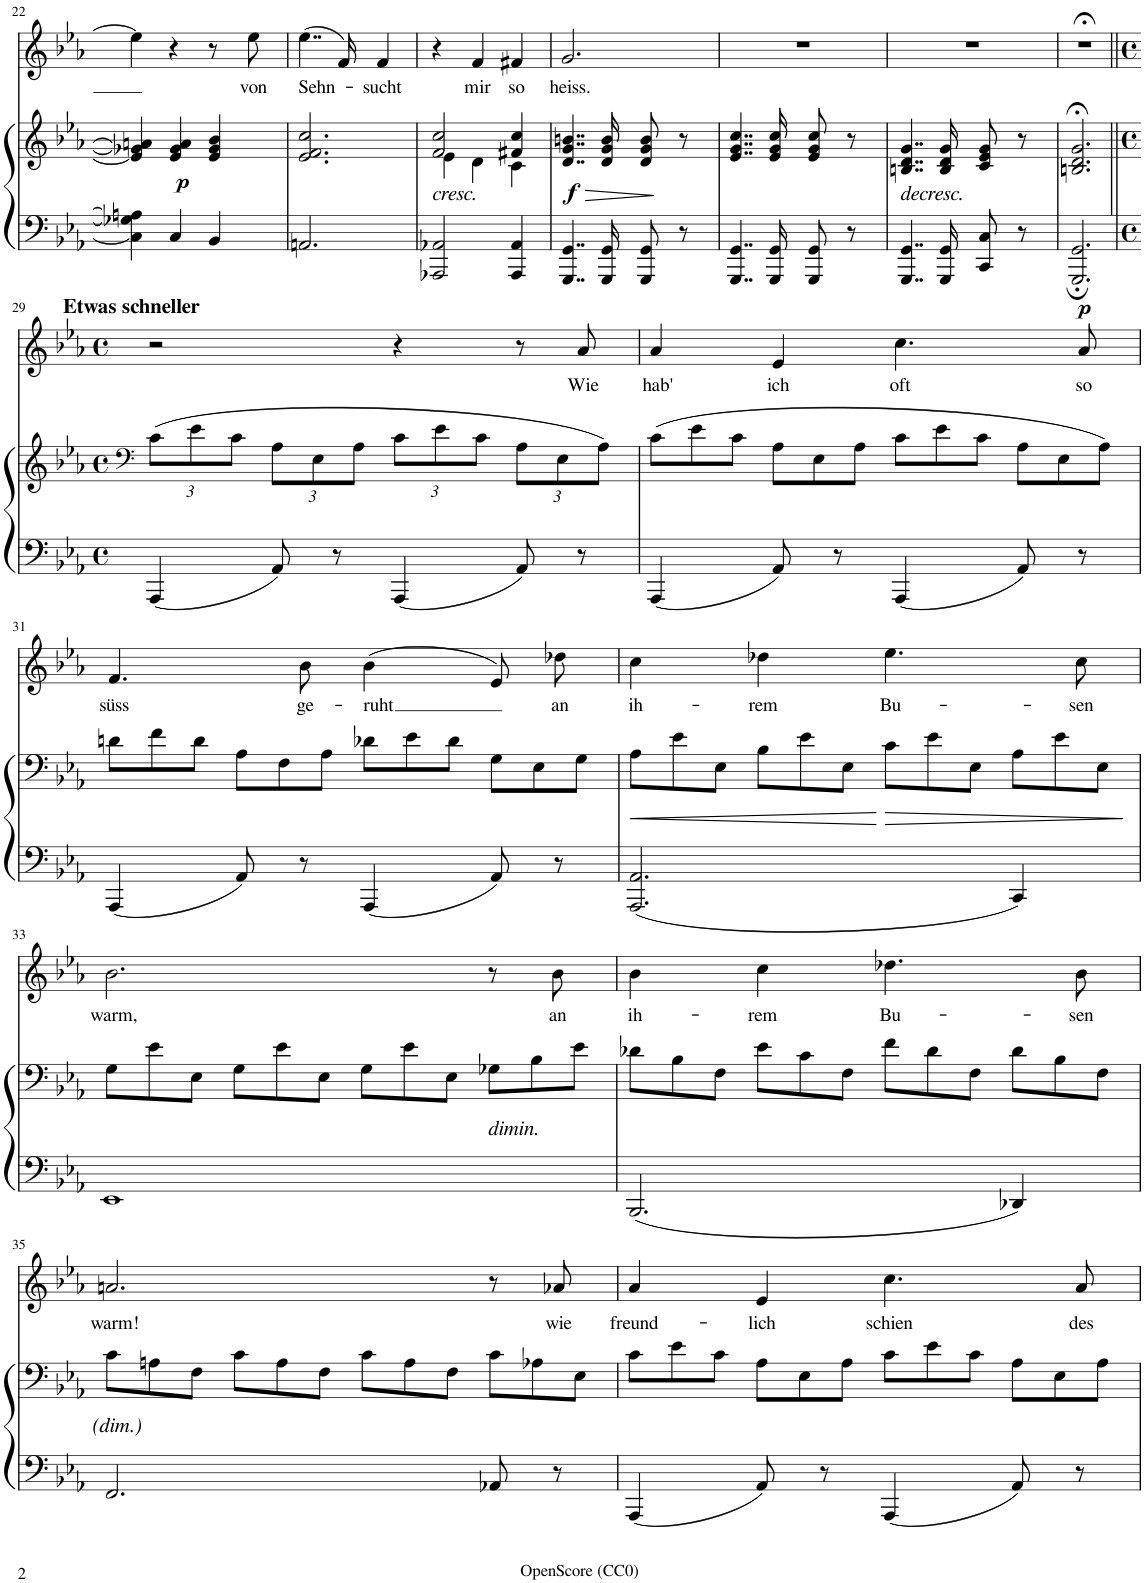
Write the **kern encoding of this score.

**kern	**kern	**dynam	**kern	**text
*part2	*part2	*part2	*part1	*part1
*staff3	*staff2	*staff2/3	*staff1	*staff1
*I"Piano	*	*	*I"Voice	*
*I'Pno	*	*	*	*
!!LO:PB:g=z
*clefF4	*clefG2	*	*clefG2	*
*k[b-e-a-]	*k[b-e-a-]	*	*k[b-e-a-]	*
*M3/4	*M3/4	*	*M3/4	*
=22	=22	=22	=22	=22
4C\] 4G-X\] 4An\]	4e-/] 4g-X/] 4an/]	.	4ee-\]	.
!	!	!LO:DY:b	!	!
4C/	4e-/ 4g-/ 4a/	p	4r	.
4BB-/	4e-/ 4g-/ 4b-/	.	8r	.
!	!	!	!	!LO:LY:b
.	.	.	8ee-\	von
=23	=23	=23	=23	=23
!	!	!	!	!LO:LY:b
2.AAn/	2.e-/ 2.f/ 2.cc/	.	(4..ee-\	Sehn-
.	.	.	16f/)	.
!	!	!	!	!LO:LY:b
.	.	.	4f/	-sucht
=24	=24	=24	=24	=24
*	*^	*	*	*
!	!LO:TX:b:i:t=cresc.	!	!	!	!
2AAA-X/ 2AA-X/	2f/ 2cc/	4e-\	.	4r	.
!	!	!	!	!	!LO:LY:b
.	.	4d\	.	4f/	mir
!	!	!	!	!	!LO:LY:b
4AAA-/ 4AA-/	4f#X/ 4cc/	4c\	.	4f#X/	so
=25	=25	=25	=25	=25	=25
!	!	!	!LO:HP:b	!	!LO:LY:b
!	!	!	!LO:DY:n=1:b	!	!
*	*v	*v	*	*	*
4..GGG/ 4..GG/	4..d/ 4..g/ 4..bn/	> f	2.g/	heiss.
16GGG/ 16GG/	16d/ 16g/ 16b/	.	.	.
8GGG/ 8GG/	8d/ 8g/ 8b/	.	.	.
8r	8r	]	.	.
=26	=26	=26	=26	=26
4..GGG/ 4..GG/	4..e-/ 4..g/ 4..cc/	.	2.r	.
16GGG/ 16GG/	16e-/ 16g/ 16cc/	.	.	.
8GGG/ 8GG/	8e-/ 8g/ 8cc/	.	.	.
8r	8r	.	.	.
=27	=27	=27	=27	=27
!	!LO:TX:b:i:t=decresc.	!	!	!
4..GGG/ 4..GG/	4..Bn/ 4..d/ 4..g/	.	2.r	.
16GGG/ 16GG/	16B/ 16d/ 16g/	.	.	.
8CC/ 8C/	8c/ 8e-/ 8g/	.	.	.
8r	8r	.	.	.
=28	=28	=28	=28	=28
!	!	!LO:DY:b=2	!	!
2.GGG/; 2.GG/;	2.Bn/;< 2.d/;< 2.g/;<	p	2.r;<	.
!!LO:LB:g=z
=29||	=29||	=29||	=29||	=29||
*	*clefF4	*	*	*
*M4/4	*M4/4	*	*M4/4	*
*met(c)	*met(c)	*	*met(c)	*
*	*Xbrackettup	*	*	*
!	!	!	!LO:TX:a:B:t=Etwas schneller	!
4AAA-/	(12c\L	.	2r	.
.	12e-\	.	.	.
.	12c\J	.	.	.
8AA-/	12A-\L	.	.	.
.	12E-\	.	.	.
8r	.	.	.	.
.	12A-\J	.	.	.
4AAA-/	12c\L	.	4r	.
.	12e-\	.	.	.
.	12c\J	.	.	.
8AA-/	12A-\L	.	8r	.
.	12E-\	.	.	.
!	!	!	!	!LO:LY:b
8r	.	.	8a-/	Wie
.	12A-\J)	.	.	.
=30	=30	=30	=30	=30
!	!	!	!	!LO:LY:b
4AAA-/	(12c\L	.	4a-/	hab'
.	12e-\	.	.	.
.	12c\J	.	.	.
!	!	!	!	!LO:LY:b
8AA-/	12A-\L	.	4e-/	ich
.	12E-\	.	.	.
8r	.	.	.	.
.	12A-\J	.	.	.
!	!	!	!	!LO:LY:b
4AAA-/	12c\L	.	4.cc\	oft
.	12e-\	.	.	.
.	12c\J	.	.	.
8AA-/	12A-\L	.	.	.
.	12E-\	.	.	.
!	!	!	!	!LO:LY:b
8r	.	.	8a-/	so
.	12A-\J)	.	.	.
!!LO:LB:g=z
=31	=31	=31	=31	=31
!	!	!	!	!LO:LY:b
4AAA-/	12dn\L	.	4.f/	süss
.	12f\	.	.	.
.	12d\J	.	.	.
8AA-/	12A-\L	.	.	.
.	12F\	.	.	.
!	!	!	!	!LO:LY:b
8r	.	.	8b-\	ge-
.	12A-\J	.	.	.
!	!	!	!	!LO:LY:b
4AAA-/	12d-X\L	.	(4b-\	-ruht
.	12e-\	.	.	.
.	12d-\J	.	.	.
8AA-/	12G\L	.	8e-/L)	.
.	12E-\	.	.	.
!	!	!	!	!LO:LY:b
8r	.	.	8dd-X/J	an
.	12G\J	.	.	.
=32	=32	=32	=32	=32
!	!	!LO:HP:b	!	!LO:LY:b
2.AAA-/ 2.AA-/	12A-\L	<	4cc\	ih-
.	12e-\	.	.	.
.	12E-\J	.	.	.
!	!	!	!	!LO:LY:b
.	12B-\L	.	4dd-X\	-rem
.	12e-\	.	.	.
.	12E-\J	.	.	.
!	!	!LO:HP:n=1:b	!	!LO:LY:b
.	12c\L	[ >	4.ee-\	Bu-
.	12e-\	.	.	.
.	12E-\J	.	.	.
4CC/	12A-\L	.	.	.
.	12e-\	.	.	.
!	!	!	!	!LO:LY:b
.	.	.	8cc\	-sen
.	12E-\J	.	.	.
.	.	]	.	.
!!LO:LB:g=z
=33	=33	=33	=33	=33
!	!	!	!	!LO:LY:b
1EE-	12G\L	.	2.b-\	warm,
.	12e-\	.	.	.
.	12E-\J	.	.	.
.	12G\L	.	.	.
.	12e-\	.	.	.
.	12E-\J	.	.	.
.	12G\L	.	.	.
.	12e-\	.	.	.
.	12E-\J	.	.	.
!	!LO:TX:b:i:t=dimin.	!	!	!
.	12G-X\L	.	8r	.
.	12B-\	.	.	.
!	!	!	!	!LO:LY:b
.	.	.	8b-\	an
.	12e-\J	.	.	.
=34	=34	=34	=34	=34
!	!	!	!	!LO:LY:b
2.BBB-/	12d-X\L	.	4b-\	ih-
.	12B-\	.	.	.
.	12F\J	.	.	.
!	!	!	!	!LO:LY:b
.	12e-\L	.	4cc\	-rem
.	12c\	.	.	.
.	12F\J	.	.	.
!	!	!	!	!LO:LY:b
.	12f\L	.	4.dd-X\	Bu-
.	12d-\	.	.	.
.	12F\J	.	.	.
4DD-X/	12d-\L	.	.	.
.	12B-\	.	.	.
!	!	!	!	!LO:LY:b
.	.	.	8b-\	-sen
.	12F\J	.	.	.
!!LO:LB:g=z
=35	=35	=35	=35	=35
!	!	!	!	!LO:LY:b
2.FF/	12c\L	.	2.an/	warm!
.	12An\	.	.	.
.	12F\J	.	.	.
.	12c\L	.	.	.
.	12A\	.	.	.
.	12F\J	.	.	.
.	12c\L	.	.	.
.	12A\	.	.	.
.	12F\J	.	.	.
8AA-X/	12c\L	.	8r	.
.	12A-X\	.	.	.
!	!	!	!	!LO:LY:b
8r	.	.	8a-X/	wie
.	12E-\J	.	.	.
=36	=36	=36	=36	=36
!	!	!	!	!LO:LY:b
4AAA-/	12c\L	.	4a-/	freund-
.	12e-\	.	.	.
.	12c\J	.	.	.
!	!	!	!	!LO:LY:b
8AA-/	12A-\L	.	4e-/	-lich
.	12E-\	.	.	.
8r	.	.	.	.
.	12A-\J	.	.	.
!	!	!	!	!LO:LY:b
4AAA-/	12c\L	.	4.cc\	schien
.	12e-\	.	.	.
.	12c\J	.	.	.
8AA-/	12A-\L	.	.	.
.	12E-\	.	.	.
!	!	!	!	!LO:LY:b
8r	.	.	8a-/	des
.	12A-\J	.	.	.
=	=	=	=	=
*-	*-	*-	*-	*-
